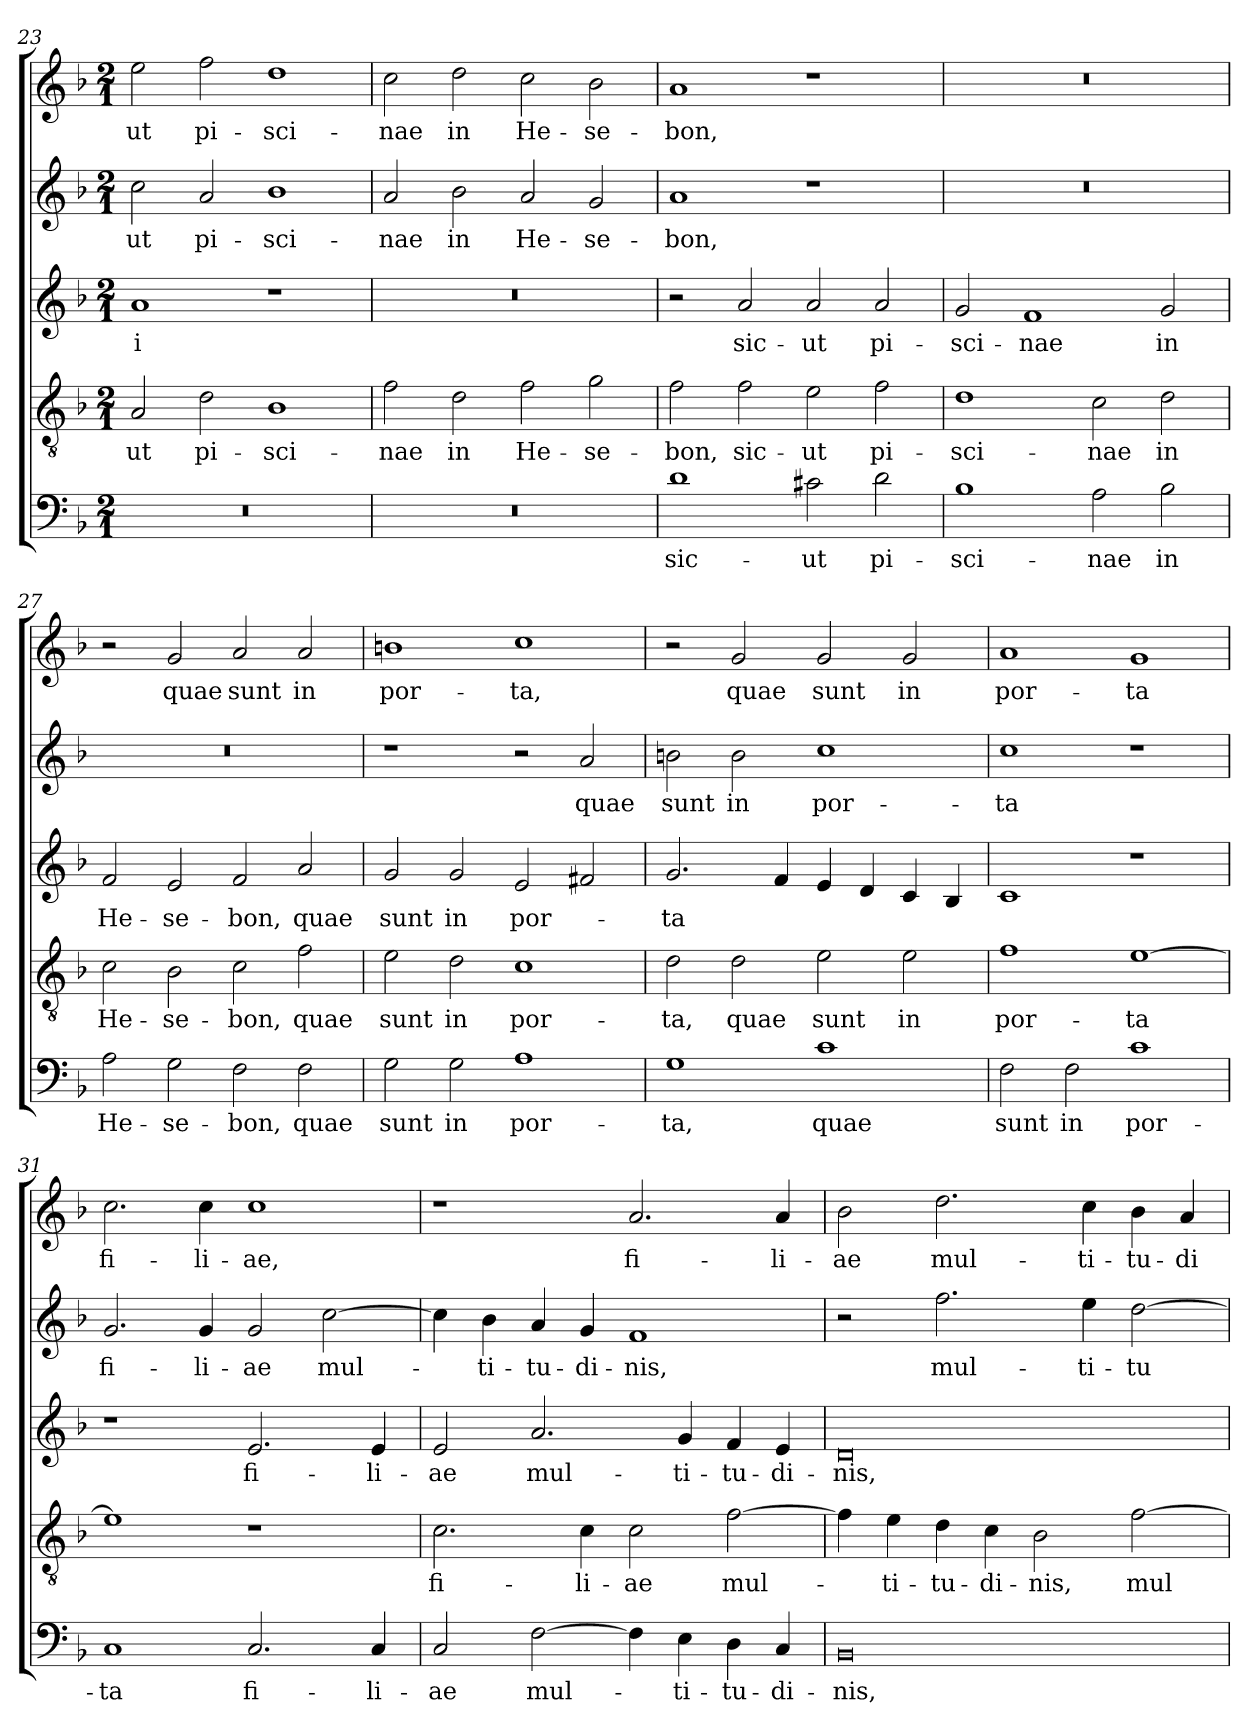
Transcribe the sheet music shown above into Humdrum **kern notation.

**kern	**text	**kern	**text	**kern	**text	**kern	**text	**kern	**text
*part5	*part5	*part4	*part4	*part3	*part3	*part2	*part2	*part1	*part1
*staff5	*staff5	*staff4	*staff4	*staff3	*staff3	*staff2	*staff2	*staff1	*staff1
*clefF4	*	*clefGv2	*	*clefG2	*	*clefG2	*	*clefG2	*
*k[b-]	*	*k[b-]	*	*k[b-]	*	*k[b-]	*	*k[b-]	*
*F:	*	*F:	*	*F:	*	*F:	*	*F:	*
*M2/1	*	*M2/1	*	*M2/1	*	*M2/1	*	*M2/1	*
=23	=23	=23	=23	=23	=23	=23	=23	=23	=23
!	!	!	!LO:LY:b	!	!LO:LY:b	!	!LO:LY:b	!	!LO:LY:b
0r	.	2A/	-ut	1a	-i	2cc\	-ut	2ee\	-ut
!	!	!	!LO:LY:b	!	!	!	!LO:LY:b	!	!LO:LY:b
.	.	2d\	pi-	.	.	2a/	pi-	2ff\	pi-
!	!	!	!LO:LY:b	!	!	!	!LO:LY:b	!	!LO:LY:b
.	.	1B-	-sci-	1r	.	1b-	-sci-	1dd	-sci-
=24	=24	=24	=24	=24	=24	=24	=24	=24	=24
!	!	!	!LO:LY:b	!	!	!	!LO:LY:b	!	!LO:LY:b
0r	.	2f\	-nae	0r	.	2a/	-nae	2cc\	-nae
!	!	!	!LO:LY:b	!	!	!	!LO:LY:b	!	!LO:LY:b
.	.	2d\	in	.	.	2b-\	in	2dd\	in
!	!	!	!LO:LY:b	!	!	!	!LO:LY:b	!	!LO:LY:b
.	.	2f\	He-	.	.	2a/	He-	2cc\	He-
!	!	!	!LO:LY:b	!	!	!	!LO:LY:b	!	!LO:LY:b
.	.	2g\	-se-	.	.	2g/	-se-	2b-\	-se-
!!LO:PB:g=z
=25	=25	=25	=25	=25	=25	=25	=25	=25	=25
!	!LO:LY:b	!	!LO:LY:b	!	!	!	!LO:LY:b	!	!LO:LY:b
1d	sic-	2f\	-bon,	2r	.	1a	-bon,	1a	-bon,
!	!	!	!LO:LY:b	!	!LO:LY:b	!	!	!	!
.	.	2f\	sic-	2a/	sic-	.	.	.	.
!	!LO:LY:b	!	!LO:LY:b	!	!LO:LY:b	!	!	!	!
2c#X\	-ut	2e\	-ut	2a/	-ut	1r	.	1r	.
!	!LO:LY:b	!	!LO:LY:b	!	!LO:LY:b	!	!	!	!
2d\	pi-	2f\	pi-	2a/	pi-	.	.	.	.
=26	=26	=26	=26	=26	=26	=26	=26	=26	=26
!	!LO:LY:b	!	!LO:LY:b	!	!LO:LY:b	!	!	!	!
1B-	-sci-	1d	-sci-	2g/	-sci-	0r	.	0r	.
!	!	!	!	!	!LO:LY:b	!	!	!	!
.	.	.	.	1f	-nae	.	.	.	.
!	!LO:LY:b	!	!LO:LY:b	!	!	!	!	!	!
2A\	-nae	2c\	-nae	.	.	.	.	.	.
!	!LO:LY:b	!	!LO:LY:b	!	!LO:LY:b	!	!	!	!
2B-\	in	2d\	in	2g/	in	.	.	.	.
=27	=27	=27	=27	=27	=27	=27	=27	=27	=27
!	!LO:LY:b	!	!LO:LY:b	!	!LO:LY:b	!	!	!	!
2A\	He-	2c\	He-	2f/	He-	0r	.	2r	.
!	!LO:LY:b	!	!LO:LY:b	!	!LO:LY:b	!	!	!	!LO:LY:b
2G\	-se-	2B-\	-se-	2e/	-se-	.	.	2g/	quae
!	!LO:LY:b	!	!LO:LY:b	!	!LO:LY:b	!	!	!	!LO:LY:b
2F\	-bon,	2c\	-bon,	2f/	-bon,	.	.	2a/	sunt
!	!LO:LY:b	!	!LO:LY:b	!	!LO:LY:b	!	!	!	!LO:LY:b
2F\	quae	2f\	quae	2a/	quae	.	.	2a/	in
=28	=28	=28	=28	=28	=28	=28	=28	=28	=28
!	!LO:LY:b	!	!LO:LY:b	!	!LO:LY:b	!	!	!	!LO:LY:b
2G\	sunt	2e\	sunt	2g/	sunt	1r	.	1bn	por-
!	!LO:LY:b	!	!LO:LY:b	!	!LO:LY:b	!	!	!	!
2G\	in	2d\	in	2g/	in	.	.	.	.
!	!LO:LY:b	!	!LO:LY:b	!	!LO:LY:b	!	!	!	!LO:LY:b
1A	por-	1c	por-	2e/	por-	2r	.	1cc	-ta,
!	!	!	!	!	!	!	!LO:LY:b	!	!
.	.	.	.	2f#X/	.	2a/	quae	.	.
=29	=29	=29	=29	=29	=29	=29	=29	=29	=29
!	!LO:LY:b	!	!LO:LY:b	!	!LO:LY:b	!	!LO:LY:b	!	!
1G	-ta,	2d\	-ta,	2.g/	-ta	2bn\	sunt	2r	.
!	!	!	!LO:LY:b	!	!	!	!LO:LY:b	!	!LO:LY:b
.	.	2d\	quae	.	.	2b\	in	2g/	quae
.	.	.	.	4f/	.	.	.	.	.
!	!LO:LY:b	!	!LO:LY:b	!	!	!	!LO:LY:b	!	!LO:LY:b
1c	quae	2e\	sunt	4e/	.	1cc	por-	2g/	sunt
.	.	.	.	4d/	.	.	.	.	.
!	!	!	!LO:LY:b	!	!	!	!	!	!LO:LY:b
.	.	2e\	in	4c/	.	.	.	2g/	in
.	.	.	.	4B-/	.	.	.	.	.
=30	=30	=30	=30	=30	=30	=30	=30	=30	=30
!	!LO:LY:b	!	!LO:LY:b	!	!	!	!LO:LY:b	!	!LO:LY:b
2F\	sunt	1f	por-	1c	.	1cc	-ta	1a	por-
!	!LO:LY:b	!	!	!	!	!	!	!	!
2F\	in	.	.	.	.	.	.	.	.
!	!LO:LY:b	!	!LO:LY:b	!	!	!	!	!	!LO:LY:b
1c	por-	[1e	-ta	1r	.	1r	.	1g	-ta
!!LO:LB:g=z
=31	=31	=31	=31	=31	=31	=31	=31	=31	=31
!	!LO:LY:b	!	!	!	!	!	!LO:LY:b	!	!LO:LY:b
1C	-ta	1e]	.	1r	.	2.g/	fi-	2.cc\	fi-
!	!	!	!	!	!	!	!LO:LY:b	!	!LO:LY:b
.	.	.	.	.	.	4g/	-li-	4cc\	-li-
!	!LO:LY:b	!	!	!	!LO:LY:b	!	!LO:LY:b	!	!LO:LY:b
2.C/	fi-	1r	.	2.e/	fi-	2g/	-ae	1cc	-ae,
!	!	!	!	!	!	!	!LO:LY:b	!	!
.	.	.	.	.	.	[2cc\	mul-	.	.
!	!LO:LY:b	!	!	!	!LO:LY:b	!	!	!	!
4C/	-li-	.	.	4e/	-li-	.	.	.	.
=32	=32	=32	=32	=32	=32	=32	=32	=32	=32
!	!LO:LY:b	!	!LO:LY:b	!	!LO:LY:b	!	!	!	!
2C/	-ae	2.c\	fi-	2e/	-ae	4cc\]	.	1r	.
!	!	!	!	!	!	!	!LO:LY:b	!	!
.	.	.	.	.	.	4b-\	-ti-	.	.
!	!LO:LY:b	!	!	!	!LO:LY:b	!	!LO:LY:b	!	!
[2F\	mul-	.	.	2.a/	mul-	4a/	-tu-	.	.
!	!	!	!LO:LY:b	!	!	!	!LO:LY:b	!	!
.	.	4c\	-li-	.	.	4g/	-di-	.	.
!	!	!	!LO:LY:b	!	!	!	!LO:LY:b	!	!LO:LY:b
4F\]	.	2c\	-ae	.	.	1f	-nis,	2.a/	fi-
!	!LO:LY:b	!	!	!	!LO:LY:b	!	!	!	!
4E\	-ti-	.	.	4g/	-ti-	.	.	.	.
!	!LO:LY:b	!	!LO:LY:b	!	!LO:LY:b	!	!	!	!
4D\	-tu-	[2f\	mul-	4f/	-tu-	.	.	.	.
!	!LO:LY:b	!	!	!	!LO:LY:b	!	!	!	!LO:LY:b
4C/	-di-	.	.	4e/	-di-	.	.	4a/	-li-
=33	=33	=33	=33	=33	=33	=33	=33	=33	=33
!	!LO:LY:b	!	!	!	!LO:LY:b	!	!	!	!LO:LY:b
0BB-	-nis,	4f\]	.	0d	-nis,	2r	.	2b-\	-ae
!	!	!	!LO:LY:b	!	!	!	!	!	!
.	.	4e\	-ti-	.	.	.	.	.	.
!	!	!	!LO:LY:b	!	!	!	!LO:LY:b	!	!LO:LY:b
.	.	4d\	-tu-	.	.	2.ff\	mul-	2.dd\	mul-
!	!	!	!LO:LY:b	!	!	!	!	!	!
.	.	4c\	-di-	.	.	.	.	.	.
!	!	!	!LO:LY:b	!	!	!	!	!	!
.	.	2B-\	-nis,	.	.	.	.	.	.
!	!	!	!	!	!	!	!LO:LY:b	!	!LO:LY:b
.	.	.	.	.	.	4ee\	-ti-	4cc\	-ti-
!	!	!	!LO:LY:b	!	!	!	!LO:LY:b	!	!LO:LY:b
.	.	[2f\	mul-	.	.	[2dd\	-tu-	4b-\	-tu-
!	!	!	!	!	!	!	!	!	!LO:LY:b
.	.	.	.	.	.	.	.	4a/	-di-
=	=	=	=	=	=	=	=	=	=
*-	*-	*-	*-	*-	*-	*-	*-	*-	*-
